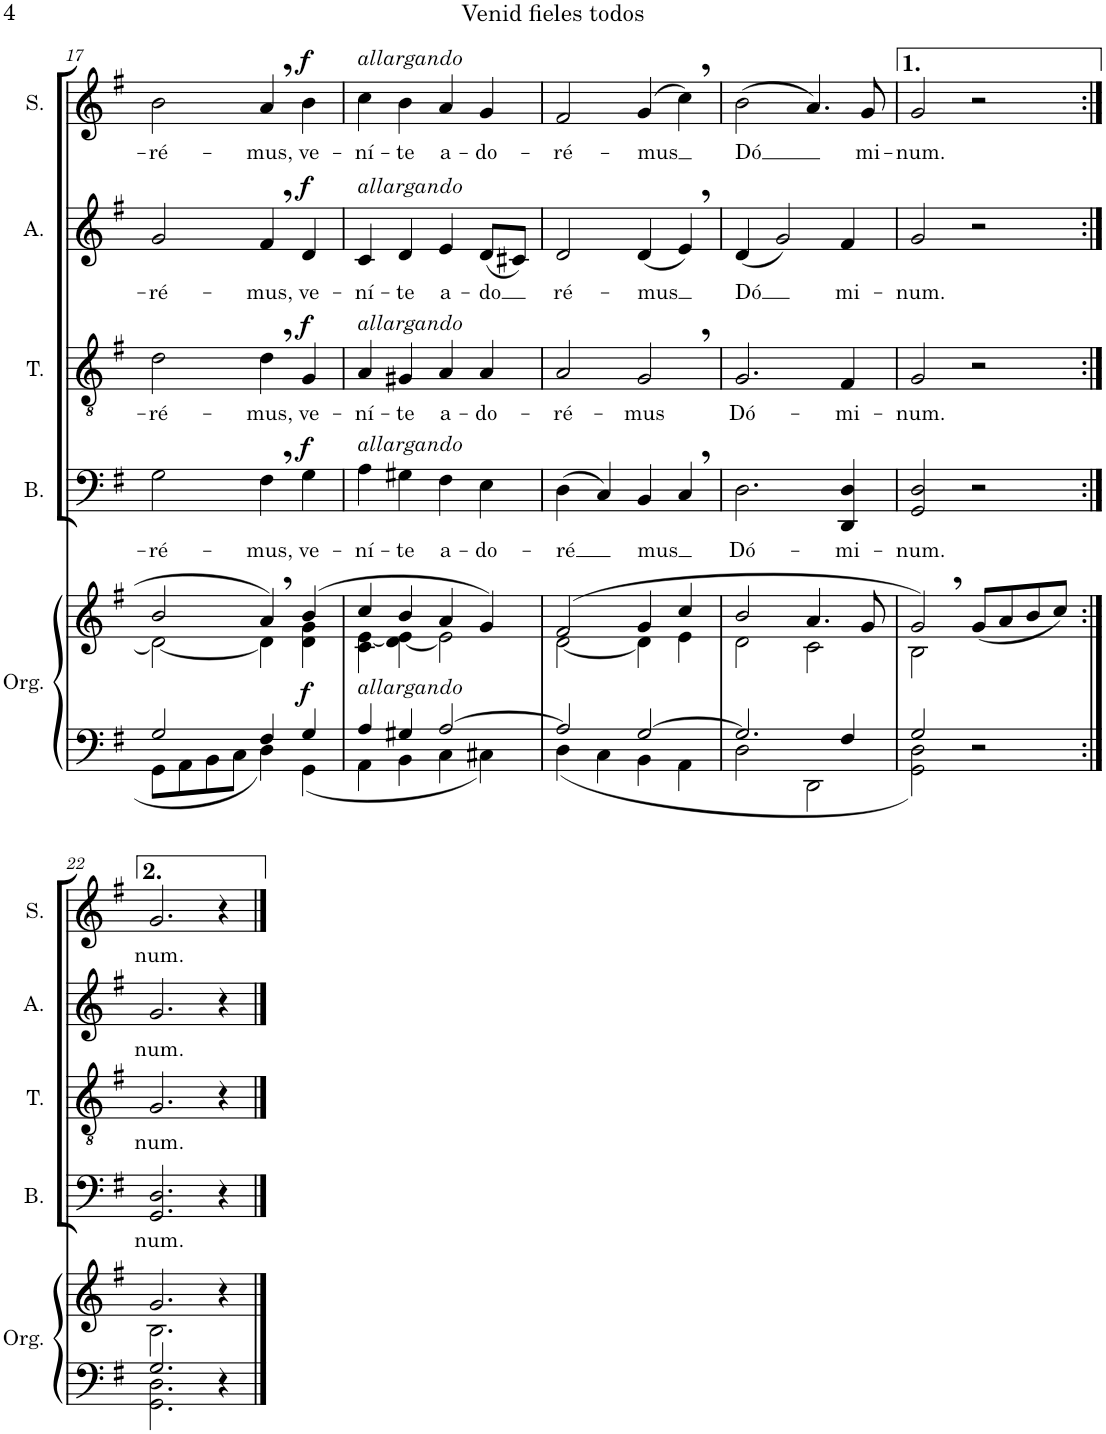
**kern	**kern	**dynam	**kern	**text	**dynam	**kern	**text	**dynam	**kern	**text	**dynam	**kern	**text	**dynam
*part5	*part5	*part5	*part4	*part4	*part4	*part3	*part3	*part3	*part2	*part2	*part2	*part1	*part1	*part1
*staff6	*staff5	*staff5/6	*staff4	*staff4	*staff4	*staff3	*staff3	*staff3	*staff2	*staff2	*staff2	*staff1	*staff1	*staff1
*I"Órgano	*	*	*I"Bajo	*	*	*I"Tenor	*	*	*I"Alto	*	*	*I"Soprano	*	*
*	*	*	*I'B.	*	*	*I'T.	*	*	*I'A.	*	*	*I'S.	*	*
!!LO:PB:g=z
*clefF4	*clefG2	*	*clefF4	*	*	*clefGv2	*	*	*clefG2	*	*	*clefG2	*	*
*k[f#]	*k[f#]	*	*k[f#]	*	*	*k[f#]	*	*	*k[f#]	*	*	*k[f#]	*	*
*M4/4	*M4/4	*	*M4/4	*	*	*M4/4	*	*	*M4/4	*	*	*M4/4	*	*
=17	=17	=17	=17	=17	=17	=17	=17	=17	=17	=17	=17	=17	=17	=17
*^	*^	*	*	*	*	*	*	*	*	*	*	*	*	*
!	!	!	!	!	!	!LO:LY:b	!	!	!LO:LY:b	!	!	!LO:LY:b	!	!	!LO:LY:b	!
2G/	8GG\L	2b/	2d\_	.	2G\	-ré-	.	2d\	-ré-	.	2g/	-ré-	.	2b\	-ré-	.
.	8AA\	.	.	.	.	.	.	.	.	.	.	.	.	.	.	.
.	8BB\	.	.	.	.	.	.	.	.	.	.	.	.	.	.	.
.	8C\J	.	.	.	.	.	.	.	.	.	.	.	.	.	.	.
!	!	!	!	!	!	!LO:LY:b	!	!	!LO:LY:b	!	!	!LO:LY:b	!	!	!LO:LY:b	!
4F#/	4D\	4a,/	4d\]	.	4F#,\	-mus,	.	4d,\	-mus,	.	4f#,/	-mus,	.	4a,/	-mus,	.
!	!	!	!	!LO:DY:b	!	!LO:LY:b	!LO:DY:a	!	!LO:LY:b	!LO:DY:a	!	!LO:LY:b	!LO:DY:a	!	!LO:LY:b	!LO:DY:a
4G/	4GG\	(4b/	4d\ 4g\	f	4G\	ve-	f	4G/	ve-	f	4d/	ve-	f	4b\	ve-	f
=18	=18	=18	=18	=18	=18	=18	=18	=18	=18	=18	=18	=18	=18	=18	=18	=18
!	!	!	!	!	!	!	!	!	!	!	!	!	!	!LO:TX:a:i:t=allargando	!	!
!	!	!	!	!	!	!	!	!	!	!	!LO:TX:a:i:t=allargando	!	!	!	!	!
!	!	!	!	!	!	!	!	!LO:TX:a:i:t=allargando	!	!	!	!	!	!	!	!
!	!	!	!	!	!LO:TX:a:i:t=allargando	!	!	!	!	!	!	!	!	!	!	!
!	!	!LO:TX:b:i:t=allargando	!	!	!	!	!	!	!	!	!	!	!	!	!	!
!	!	!	!	!	!	!LO:LY:b	!	!	!LO:LY:b	!	!	!LO:LY:b	!	!	!LO:LY:b	!
4A/	4AA\	4cc/	4c\ [4e\	.	4A\	-ní-	.	4A/	-ní-	.	4c/	-ní-	.	4cc\	-ní-	.
!	!	!	!	!	!	!LO:LY:b	!	!	!LO:LY:b	!	!	!LO:LY:b	!	!	!LO:LY:b	!
4G#X/	4BB\	4b/	4d\ 4e\_	.	4G#X\	-te	.	4G#X/	-te	.	4d/	-te	.	4b\	-te	.
!	!	!	!	!	!	!LO:LY:b	!	!	!LO:LY:b	!	!	!LO:LY:b	!	!	!LO:LY:b	!
[2A/	4C\	4a/	2e\]	.	4F#\	a-	.	4A/	a-	.	4e/	a-	.	4a/	a-	.
!	!	!	!	!	!	!LO:LY:b	!	!	!LO:LY:b	!	!	!LO:LY:b	!	!	!LO:LY:b	!
.	4C#X\	4g/)	.	.	4E\	-do-	.	4A/	-do-	.	(8d/L	-do	.	4g/	-do-	.
.	.	.	.	.	.	.	.	.	.	.	8c#X/J)	.	.	.	.	.
=19	=19	=19	=19	=19	=19	=19	=19	=19	=19	=19	=19	=19	=19	=19	=19	=19
!	!	!	!	!	!	!LO:LY:b	!	!	!LO:LY:b	!	!	!LO:LY:b	!	!	!LO:LY:b	!
2A/]	4D\	(2f#/	[2d\	.	(4D\	-ré	.	2A/	-ré-	.	2d/	ré-	.	2f#/	-ré-	.
.	4C\	.	.	.	4C/)	.	.	.	.	.	.	.	.	.	.	.
!	!	!	!	!	!	!LO:LY:b	!	!	!LO:LY:b	!	!	!LO:LY:b	!	!	!LO:LY:b	!
[2G/	4BB\	4g/	4d\]	.	4BB/	mus	.	2G,/	-mus	.	(4d/	-mus	.	(4g/	-mus	.
.	4AA\	4cc/	4e\	.	4C,/	.	.	.	.	.	4e,/)	.	.	4cc,\)	.	.
=20	=20	=20	=20	=20	=20	=20	=20	=20	=20	=20	=20	=20	=20	=20	=20	=20
!	!	!	!	!	!	!LO:LY:b	!	!	!LO:LY:b	!	!	!LO:LY:b	!	!	!LO:LY:b	!
2.G/]	2D\	2b/	2d\	.	2.D\	Dó-	.	2.G/	Dó-	.	(4d/	Dó	.	(2b\	Dó	.
.	.	.	.	.	.	.	.	.	.	.	2g/)	.	.	.	.	.
.	2DD\	4.a/	2c\	.	.	.	.	.	.	.	.	.	.	4.a/)	.	.
!	!	!	!	!	!	!LO:LY:b	!	!	!LO:LY:b	!	!	!LO:LY:b	!	!	!	!
4F#/	.	.	.	.	4DD/ 4D/	-mi-	.	4F#/	-mi-	.	4f#/	mi-	.	.	.	.
!	!	!	!	!	!	!	!	!	!	!	!	!	!	!	!LO:LY:b	!
.	.	8g/	.	.	.	.	.	.	.	.	.	.	.	8g/	mi-	.
=21	=21	=21	=21	=21	=21	=21	=21	=21	=21	=21	=21	=21	=21	=21	=21	=21
!	!	!	!	!	!	!LO:LY:b	!	!	!LO:LY:b	!	!	!LO:LY:b	!	!	!LO:LY:b	!
2G/	2GG\ 2D\	2g,/)	2B\	.	2GG/ 2D/	-num.	.	2G/	-num.	.	2g/	-num.	.	2g/	-num.	.
2r	2ryy	(8g/L	2ryy	.	2r	.	.	2r	.	.	2r	.	.	2r	.	.
.	.	8a/	.	.	.	.	.	.	.	.	.	.	.	.	.	.
.	.	8b/	.	.	.	.	.	.	.	.	.	.	.	.	.	.
.	.	8cc/J)	.	.	.	.	.	.	.	.	.	.	.	.	.	.
!!LO:LB:g=z
=22:|!	=22:|!	=22:|!	=22:|!	=22:|!	=22:|!	=22:|!	=22:|!	=22:|!	=22:|!	=22:|!	=22:|!	=22:|!	=22:|!	=22:|!	=22:|!	=22:|!
!	!	!	!	!	!	!LO:LY:b	!	!	!LO:LY:b	!	!	!LO:LY:b	!	!	!LO:LY:b	!
2.G/	2.GG\ 2.D\	2.g/	2.B\	.	2.GG/ 2.D/	-num.	.	2.G/	-num.	.	2.g/	-num.	.	2.g/	-num.	.
4r	4ryy	4r	4ryy	.	4r	.	.	4r	.	.	4r	.	.	4r	.	.
*v	*v	*	*	*	*	*	*	*	*	*	*	*	*	*	*	*
*	*v	*v	*	*	*	*	*	*	*	*	*	*	*	*	*
==	==	==	==	==	==	==	==	==	==	==	==	==	==	==
*-	*-	*-	*-	*-	*-	*-	*-	*-	*-	*-	*-	*-	*-	*-
